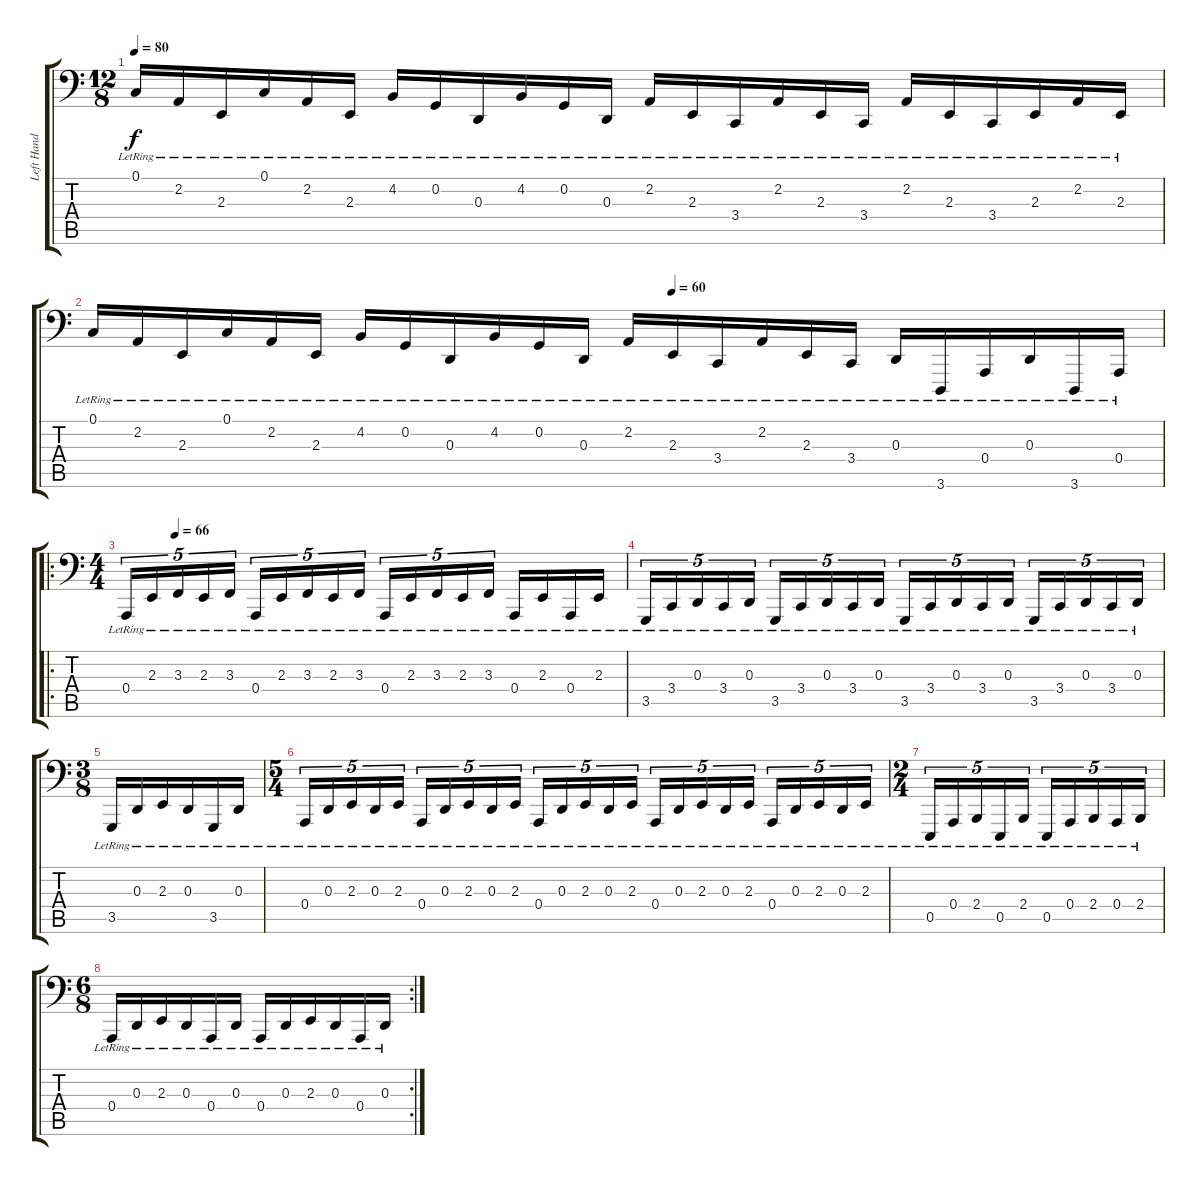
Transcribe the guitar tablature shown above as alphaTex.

\track ("Left Hand" "Left Hand") {instrument acousticgrandpiano}
\staff {score tabs}
\tuning (C3 G2 D2 A1 E1 B0) {hide}
\ts (12 8)
\tempo 80
\clef f4
\ks c
0.1{lr}.16{dy f} 2.2{lr}.16 2.3{lr}.16 0.1{lr}.16 2.2{lr}.16 2.3{lr}.16 4.2{lr}.16 0.2{lr}.16 0.3{lr}.16 4.2{lr}.16 0.2{lr}.16 0.3{lr}.16 2.2{lr}.16 2.3{lr}.16 3.4{lr}.16 2.2{lr}.16 2.3{lr}.16 3.4{lr}.16 2.2{lr}.16 2.3{lr}.16 3.4{lr}.16 2.3{lr}.16 2.2{lr}.16 2.3{lr}.16 |
\tempo (60 0.5416666666666666)
0.1{lr}.16 2.2{lr}.16 2.3{lr}.16 0.1{lr}.16 2.2{lr}.16 2.3{lr}.16 4.2{lr}.16 0.2{lr}.16 0.3{lr}.16 4.2{lr}.16 0.2{lr}.16 0.3{lr}.16 2.2{lr}.16 2.3{lr}.16 3.4{lr}.16 2.2{lr}.16 2.3{lr}.16 3.4{lr}.16 0.3{lr}.16 3.6{lr}.16 0.4{lr}.16 0.3{lr}.16 3.6{lr}.16 0.4{lr}.16 |
\ro
\ts (4 4)
\tempo (66 0.1)
0.4{lr}.16{tu (5 4)} 2.3{lr}.16{tu (5 4)} 3.3{lr}.16{tu (5 4)} 2.3{lr}.16{tu (5 4)} 3.3{lr}.16{tu (5 4)} 0.4{lr}.16{tu (5 4)} 2.3{lr}.16{tu (5 4)} 3.3{lr}.16{tu (5 4)} 2.3{lr}.16{tu (5 4)} 3.3{lr}.16{tu (5 4)} 0.4{lr}.16{tu (5 4)} 2.3{lr}.16{tu (5 4)} 3.3{lr}.16{tu (5 4)} 2.3{lr}.16{tu (5 4)} 3.3{lr}.16{tu (5 4)} 0.4{lr}.16 2.3{lr}.16 0.4{lr}.16 2.3{lr}.16 |
3.5{lr}.16{tu (5 4)} 3.4{lr}.16{tu (5 4)} 0.3{lr}.16{tu (5 4)} 3.4{lr}.16{tu (5 4)} 0.3{lr}.16{tu (5 4)} 3.5{lr}.16{tu (5 4)} 3.4{lr}.16{tu (5 4)} 0.3{lr}.16{tu (5 4)} 3.4{lr}.16{tu (5 4)} 0.3{lr}.16{tu (5 4)} 3.5{lr}.16{tu (5 4)} 3.4{lr}.16{tu (5 4)} 0.3{lr}.16{tu (5 4)} 3.4{lr}.16{tu (5 4)} 0.3{lr}.16{tu (5 4)} 3.5{lr}.16{tu (5 4)} 3.4{lr}.16{tu (5 4)} 0.3{lr}.16{tu (5 4)} 3.4{lr}.16{tu (5 4)} 0.3{lr}.16{tu (5 4)} |
\ts (3 8)
3.5{lr}.16 0.3{lr}.16 2.3{lr}.16 0.3{lr}.16 3.5{lr}.16 0.3{lr}.16 |
\ts (5 4)
0.4{lr}.16{tu (5 4)} 0.3{lr}.16{tu (5 4)} 2.3{lr}.16{tu (5 4)} 0.3{lr}.16{tu (5 4)} 2.3{lr}.16{tu (5 4)} 0.4{lr}.16{tu (5 4)} 0.3{lr}.16{tu (5 4)} 2.3{lr}.16{tu (5 4)} 0.3{lr}.16{tu (5 4)} 2.3{lr}.16{tu (5 4)} 0.4{lr}.16{tu (5 4)} 0.3{lr}.16{tu (5 4)} 2.3{lr}.16{tu (5 4)} 0.3{lr}.16{tu (5 4)} 2.3{lr}.16{tu (5 4)} 0.4{lr}.16{tu (5 4)} 0.3{lr}.16{tu (5 4)} 2.3{lr}.16{tu (5 4)} 0.3{lr}.16{tu (5 4)} 2.3{lr}.16{tu (5 4)} 0.4{lr}.16{tu (5 4)} 0.3{lr}.16{tu (5 4)} 2.3{lr}.16{tu (5 4)} 0.3{lr}.16{tu (5 4)} 2.3{lr}.16{tu (5 4)} |
\ts (2 4)
0.5{lr}.16{tu (5 4)} 0.4{lr}.16{tu (5 4)} 2.4{lr}.16{tu (5 4)} 0.5{lr}.16{tu (5 4)} 2.4{lr}.16{tu (5 4)} 0.5{lr}.16{tu (5 4)} 0.4{lr}.16{tu (5 4)} 2.4{lr}.16{tu (5 4)} 0.4{lr}.16{tu (5 4)} 2.4{lr}.16{tu (5 4)} |
\rc 2
\ts (6 8)
0.4{lr}.16 0.3{lr}.16 2.3{lr}.16 0.3{lr}.16 0.4{lr}.16 0.3{lr}.16 0.4{lr}.16 0.3{lr}.16 2.3{lr}.16 0.3{lr}.16 0.4{lr}.16 0.3{lr}.16
